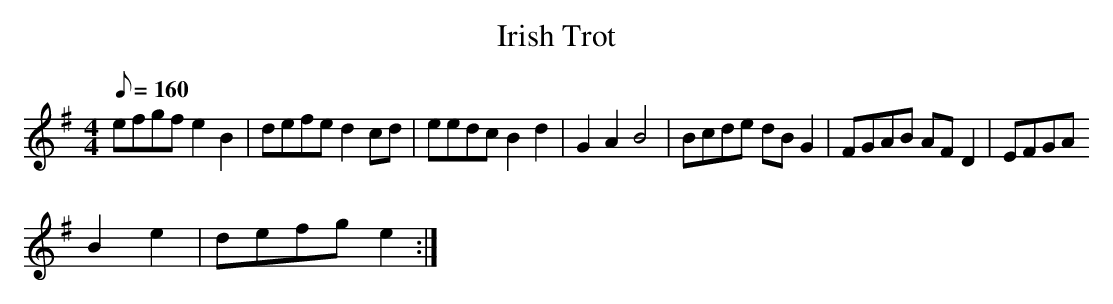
X:1
T:Irish Trot
M:4/4
L:1/8
Q:160
K:G
efgf e2 B2|defe d2 cd|eedc B2 d2| G2 A2 B4| Bcde dB G2|FGAB AF D2| EFGA
B2 e2| defg e2:|
